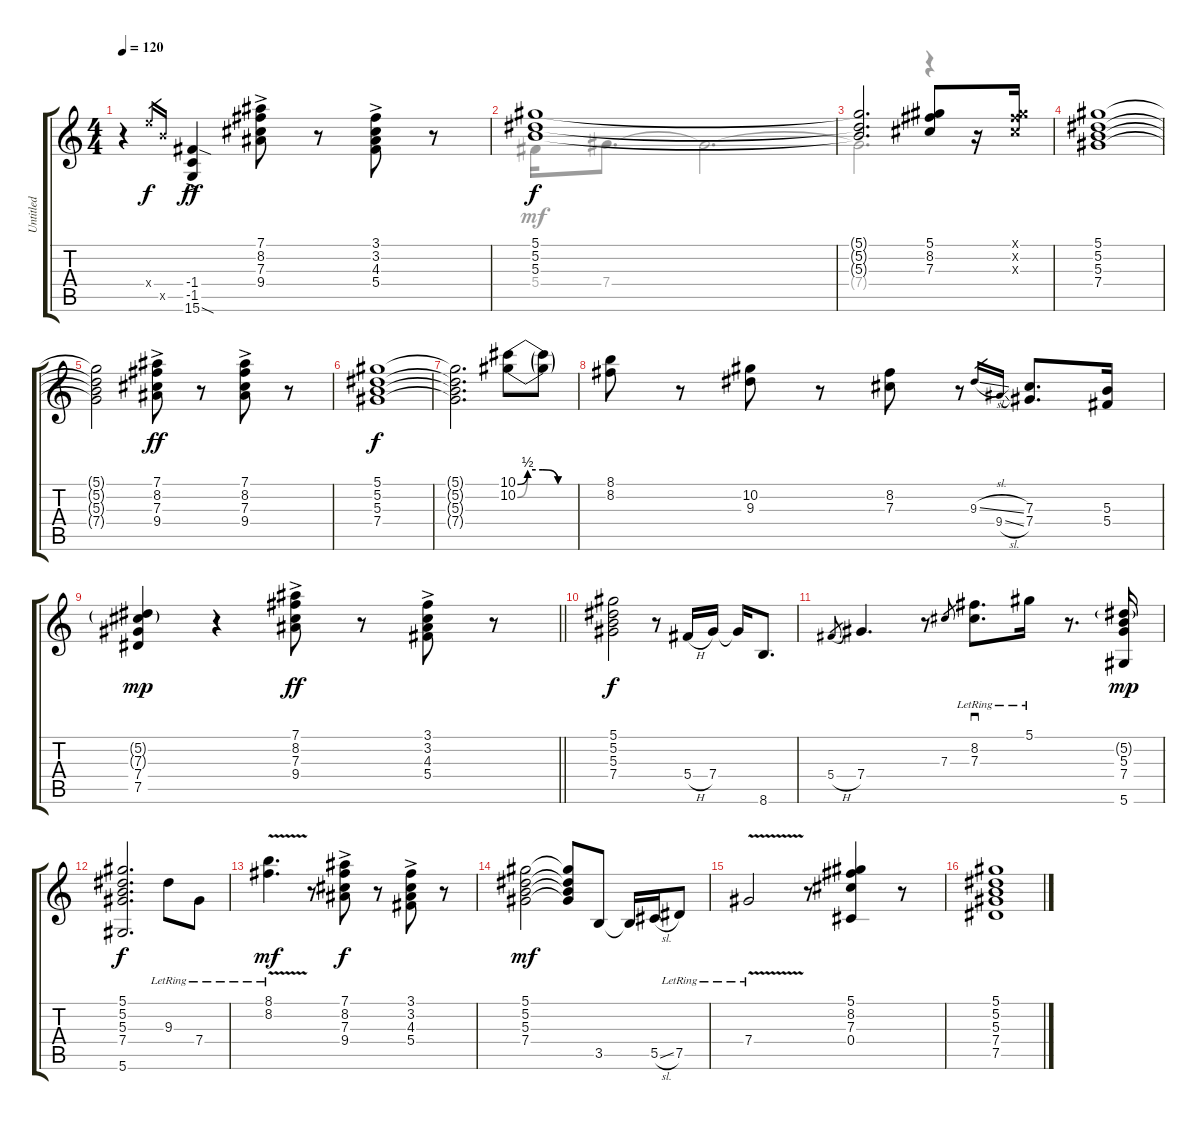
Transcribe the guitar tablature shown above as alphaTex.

\track ("Untitled" "Untitled") {instrument electricguitarclean}
\staff {score tabs}
\tuning (Eb4 Bb3 Gb3 Db3 Ab2 Eb2) {hide}
\voice
\ts (4 4)
\tempo 120
\clef g2
\ks c
r.4{dy f instrument electricguitarclean} 15.4{x}.16{gr} 15.5{x}.16{gr} (-1.4 -1.5 15.6{sod ac}).4{dy ff} (7.1{ac} 8.2{ac} 7.3{ac} 9.4{ac}).8 r.8 (3.1{ac} 3.2{ac} 4.3{ac} 5.4{ac}).8 r.8 |
(5.1 5.2 5.3).1{dy f} |
(5.1{t} 5.2{t} 5.3{t}).2{d} (5.1 8.2 7.3).8 r.16 (5.1{x} 8.2{x} 7.3{x}).16 |
(5.1 5.2 5.3 7.4).1 |
(5.1{t} 5.2{t} 5.3{t} 7.4{t}).2 (7.1{ac} 8.2{ac} 7.3{ac} 9.4{ac}).8{dy ff} r.8 (7.1{ac} 8.2{ac} 7.3{ac} 9.4{ac}).8 r.8 |
(5.1 5.2 5.3 7.4).1{dy f} |
(5.1{t} 5.2{t} 5.3{t} 7.4{t}).2{d} (10.1{be (custom 0 0 10 2 25 2 40 0 60 0)} 10.2{be (custom 0 0 10 2 25 2 40 0 60 0)}).8 (10.1{t} 10.2{t}).8 |
(8.1 8.2).8 r.8 (10.2 9.3).8 r.8 (8.2 7.3).8 r.8 9.3{sl}.16{gr} 9.4{sl}.16{gr} (7.3 7.4).8{d} (5.3 5.4).16 |
\barLineRight lightlight
(5.2{g} 7.3{g} 7.4 7.5).4{dy mp} r.4 (7.1{ac} 8.2{ac} 7.3{ac} 9.4{ac}).8{dy ff} r.8 (3.1{ac} 3.2{ac} 4.3{ac} 5.4{ac}).8 r.8 |
(5.1 5.2 5.3 7.4).2{dy f} r.8 5.4{h}.16 7.4.16 7.4{t}.16 8.6.8{d} |
5.4{h}.8{gr} 7.4.4{d} r.8 7.3.8{gr} (8.2{lr} 7.3{lr}).8{d sd} 5.1{lr}.16 r.8{d} (5.2{g} 5.3 7.4 5.6).16{dy mp} |
(5.1 5.2 5.3 7.4 5.6).2{d dy f} 9.3{lr}.8 7.4{lr}.8 |
(8.1{v lr} 8.2{v lr}).4{d dy mf} r.8 (7.1{ac} 8.2{ac} 7.3{ac} 9.4{ac}).8{dy f} r.8 (3.1{ac} 3.2{ac} 4.3{ac} 5.4{ac}).8 r.8 |
(5.1 5.2 5.3 7.4).2{dy mf} (5.1{t} 5.2{t} 5.3{t} 7.4{t}).8 3.5.8 3.5{t}.16 5.5{sl}.16 7.5{lr}.8 |
7.4{v lr}.2 r.8 (5.1 8.2 7.3 0.4).4 r.8 |
(5.1 5.2 5.3 7.4 7.5).1
\voice
\clef g2
\ottava regular
\simile none
\ks c
|
5.4.16 7.4.8{d} 7.4{t}.2{d} |
7.4{t}.2{d} r.4 |
|
|
|
|
|
\barLineRight lightlight
|
|
|
|
|
|
|
